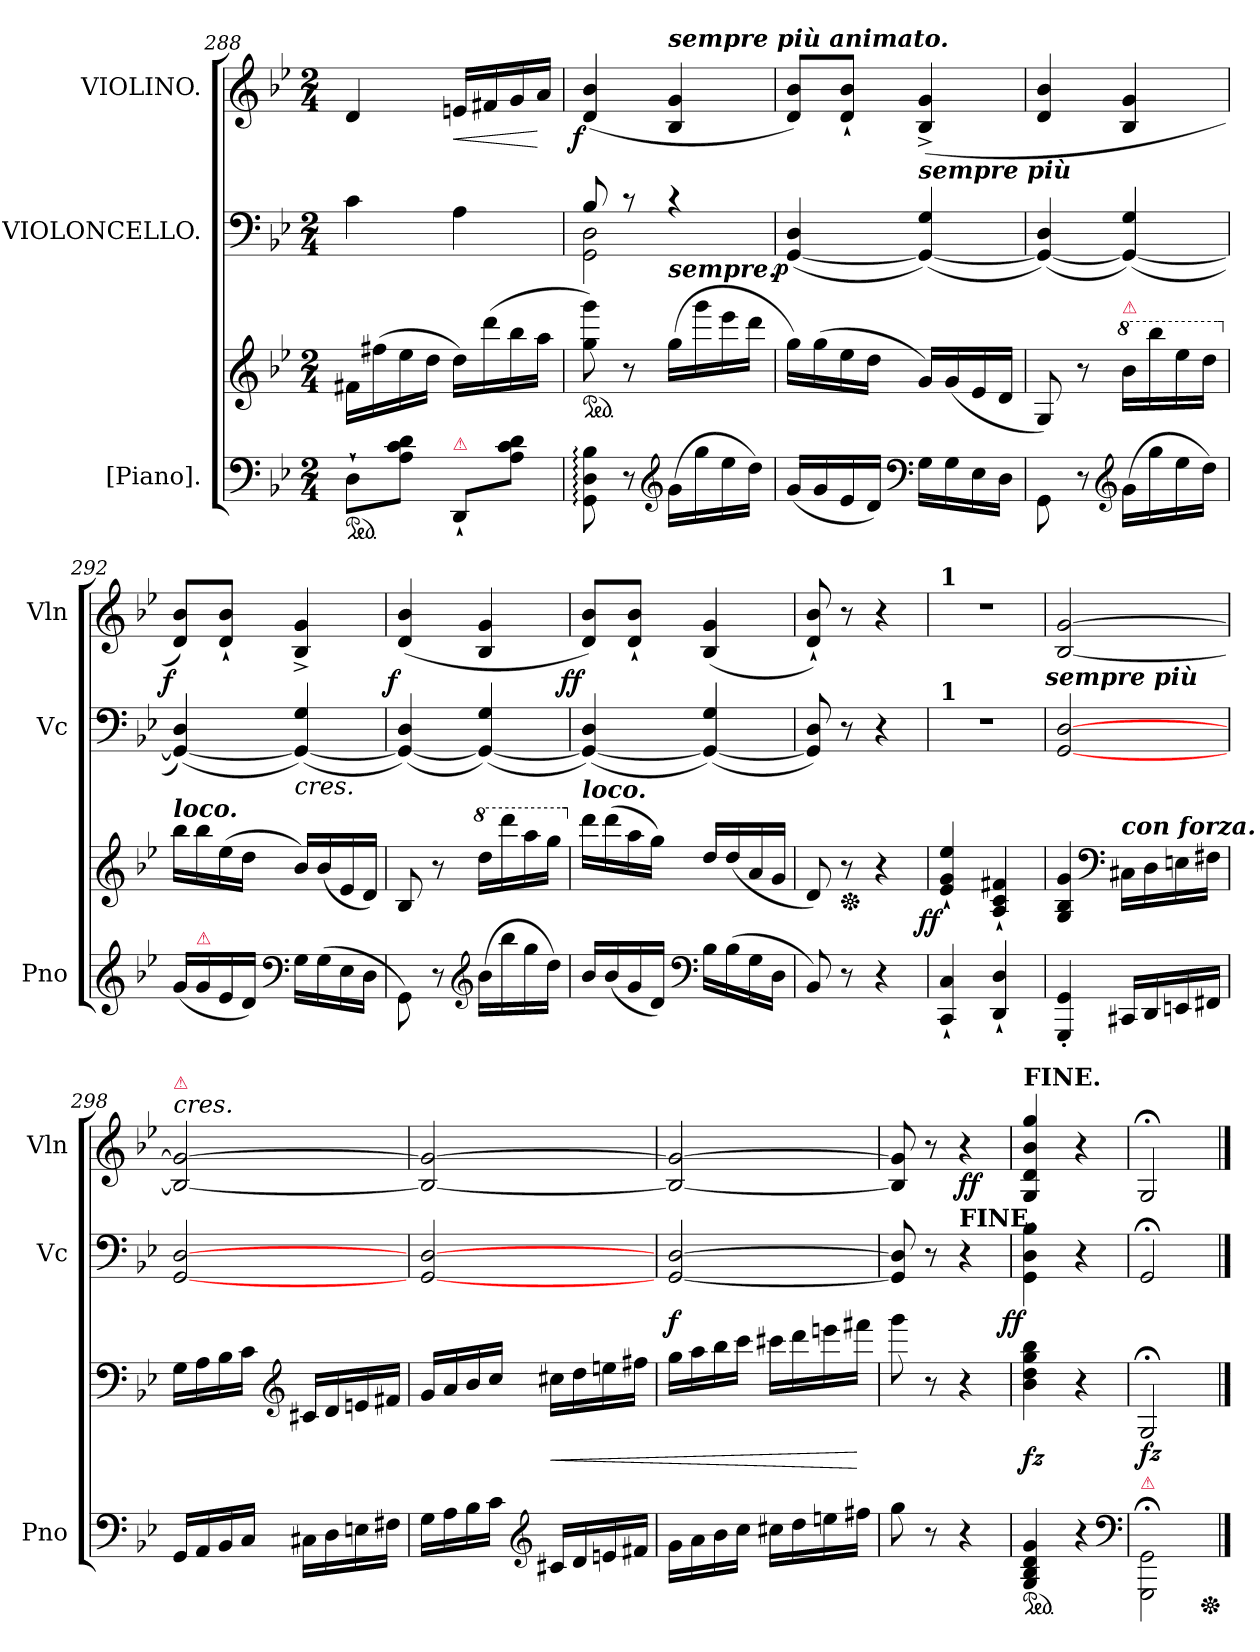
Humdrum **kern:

**kern	**kern	**dynam	**kern	**dynam	**kern	**dynam
*part3	*part3	*part3	*part2	*part2	*part1	*part1
*staff4	*staff3	*staff3/4	*staff2	*staff2	*staff1	*staff1
*I"[Piano].	*	*	*I"VIOLONCELLO.	*	*I"VIOLINO.	*
*I'Pno	*	*	*I'Vc	*	*I'Vln	*
*clefF4	*clefG2	*	*clefF4	*	*clefG2	*
*k[b-e-]	*k[b-e-]	*	*k[b-e-]	*	*k[b-e-]	*
*g:	*g:	*	*g:	*	*g:	*
*M2/4	*M2/4	*	*M2/4	*	*M2/4	*
*ped	*	*	*	*	*	*
=288	=288	=288	=288	=288	=288	=288
8D`>L	16f#XLL	.	4c	.	4d	.
.	(>16ff#X	.	.	.	.	.
8A 8c 8dJ	16ee-	.	.	.	.	.
.	16ddJJ	.	.	.	.	.
!LO:TX:a:B:color=crimson:t=⚠	!	!	!	!	!	!
!	!	!	!	!	!	!LO:HP:b
8DD`>/L	16ddLL)	.	4A	.	16enLL	<
.	(>16ddd	.	.	.	16f#X	.
8A\ 8c\ 8d\J	16bb-	.	.	.	16g	.
.	16aaJJ	.	.	.	16aJJ	[
=289	=289	=289	=289	=289	=289	=289
*	*	*	*^	*	*	*
!	!	!	!	!	!	!	!LO:DY:rj
*	*ped	*	*	*	*	*	*
8GG: 8D: 8B-:	8gg 8ggg)	.	8B-	2GG 2D	.	(<4d 4b-	f
8r	8r	.	8r	.	.	.	.
*clefG2	*	*	*	*	*	*	*
!	!	!	!	!	!	!LO:TX:a:Bi:t=sempre più animato.	!
!	!LO:TX:a:Bi:t=sempre.	!	!	!	!	!	!
(>16gLL	(>16ggLL	.	4r	.	.	4B- 4g	.
16gg	16ggg	.	.	.	.	.	.
16ee-	16eee-	.	.	.	.	.	.
16ddJJ)	16dddJJ	.	.	.	.	.	.
*	*	*	*v	*v	*	*	*
=290	=290	=290	=290	=290	=290	=290
!	!	!	!	!LO:DY:b:rj	!	!
(<16gLL	16ggLL)	.	(>[<4GG 4D	p	8d 8b-L)	.
16g	(>16gg	.	.	.	.	.
16e-	16ee-	.	.	.	8d`< 8b-`<J	.
16dJJ)	16ddJJ	.	.	.	.	.
*clefF4	*	*	*	*	*	*
!	!	!	!LO:TX:a:Bi:t=sempre più	!	!	!
16GLL	16gLL)	.	(>4GG_< 4G)	.	(>4B-^> 4g^>	.
16G	(16g	.	.	.	.	.
16E-	16e-	.	.	.	.	.
16DJJ	16dJJ	.	.	.	.	.
=291	=291	=291	=291	=291	=291	=291
8GG\	8G/)	.	(>4GG_< 4D)	.	4d 4b-	.
8r	8r	.	.	.	.	.
*clefG2	*	*	*	*	*	*
*	*8va	*	*	*	*	*
!	!LO:TX:a:B:color=crimson:t=⚠	!	!	!	!	!
(>16gLL	16bb-LL	.	(>4GG_< 4G)	.	4B- 4g	.
16gg	16bbb-	.	.	.	.	.
16ee-	16eee-	.	.	.	.	.
16ddJJ)	16dddJJ	.	.	.	.	.
=292	=292	=292	=292	=292	=292	=292
*	*X8va	*	*	*	*	*
!	!LO:TX:a:Bi:t=loco.	!	!	!	!	!
!	!	!	!	!	!	!LO:DY:rj
(<16gLL	16bb-LL	.	(>4GG_ 4D)	.	8d 8b-L)	f
!LO:TX:a:B:color=crimson:t=⚠	!	!	!	!	!	!
16g	16bb-	.	.	.	.	.
16e-	(>16ee-	.	.	.	8d`< 8b-`<J	.
16dJJ)	16ddJJ	.	.	.	.	.
*clefF4	*	*	*	*	*	*
!	!	!	!LO:TX:b:i:t=cres.	!	!	!
16GLL	16b-LL)	.	(>4GG_< 4G)	.	4B-^> 4g^>	.
(>16G	(<16b-	.	.	.	.	.
16E-	16e-	.	.	.	.	.
16DJJ	16dJJ)	.	.	.	.	.
=293	=293	=293	=293	=293	=293	=293
!	!	!	!	!	!	!LO:DY:rj
8GG\)	8B-/	.	(>4GG_< 4D)	.	(>4d 4b-	f
8r	8r	.	.	.	.	.
*clefG2	*	*	*	*	*	*
*	*8va	*	*	*	*	*
(>16b-LL	16ddd\LL	.	(>4GG_< 4G)	.	4B- 4g	.
16bb-	16dddd	.	.	.	.	.
16gg	16aaa	.	.	.	.	.
16ddJJ)	16gggJJ	.	.	.	.	.
=294	=294	=294	=294	=294	=294	=294
*	*X8va	*	*	*	*	*
!	!LO:TX:a:Bi:t=loco.	!	!	!	!	!
!	!	!	!	!	!	!LO:DY:rj
16b-LL	16dddLL	.	(>4GG_< 4D)	.	8d 8b-L)	ff
(<16b-	(>16ddd	.	.	.	.	.
16g	16aa	.	.	.	8d`< 8b-`<J	.
16dJJ)	16ggJJ)	.	.	.	.	.
*clefF4	*	*	*	*	*	*
16B-LL	16dd/LL	.	(>4GG_ 4G)	.	(<4B- 4g	.
(>16B-	(<16dd	.	.	.	.	.
16G	16a	.	.	.	.	.
16DJJ	16gJJ	.	.	.	.	.
=295	=295	=295	=295	=295	=295	=295
8BB-)	8d)	.	8GG] 8D)	.	8d`< 8b-`<)	.
*	*Xped	*	*	*	*	*
8r	8r	.	8r	.	8r	.
4r	4r	.	4r	.	4r	.
=296	=296	=296	=296	=296	=296	=296
!	!	!	!	!	!LO:TX:a:B:t=1	!
!	!	!	!LO:TX:a:B:t=1	!	!	!
!	!	!LO:DY:rj	!	!	!	!
4CC`< 4C`<	4e-`</ 4g`</ 4ee-`</	ff	2r	.	2rdd	.
4DD`< 4D`<	4A`</ 4c`</ 4f#X`</	.	.	.	.	.
!	!	!	!LO:TX:a:Bi:t=sempre più	!	!	!
=297	=297	=297	=297	=297	=297	=297
4GGG'< 4GG'<	4G/ 4B-/ 4g/	.	[<2GG [>2D	.	[<2B- [>2g	.
*	*clefF4	*	*	*	*	*
!	!LO:TX:a:Bi:t=con forza.	!	!	!	!	!
16CC#XLL	16C#X\LL	.	.	.	.	.
16DD	16D	.	.	.	.	.
16EEn	16En	.	.	.	.	.
16FF#XJJ	16F#XJJ	.	.	.	.	.
=298	=298	=298	=298	=298	=298	=298
!	!	!	!	!	!LO:TX:a:i:t=cres.	!
!	!	!	!	!	!LO:TX:a:color=crimson:t=⚠	!
16GGLL	16GLL	.	[<2GG [>2D	.	2B-_< 2g_>	.
16AA	16A	.	.	.	.	.
16BB-	16B-	.	.	.	.	.
16CJJ	16cJJ	.	.	.	.	.
*	*clefG2	*	*	*	*	*
16C#X\LL	16c#XLL	.	.	.	.	.
16D	16d	.	.	.	.	.
16En	16en	.	.	.	.	.
16F#XJJ	16f#XJJ	.	.	.	.	.
=299	=299	=299	=299	=299	=299	=299
16GLL	16gLL	.	[<2GG [>2D	.	2B-_ 2g_>	.
16A	16a	.	.	.	.	.
16B-	16b-	.	.	.	.	.
16cJJ	16ccJJ	.	.	.	.	.
*clefG2	*	*	*	*	*	*
16c#XLL	16cc#XLL	<	.	.	.	.
16d	16dd	.	.	.	.	.
16en	16een	.	.	.	.	.
16f#XJJ	16ff#XJJ	.	.	.	.	.
=300	=300	=300	=300	=300	=300	=300
!	!	!	!	!LO:DY:b	!	!
16g\LL	16ggLL	.	[2GG [2D	f	2B-_ 2g_	.
16a	16aa	.	.	.	.	.
16b-	16bb-	.	.	.	.	.
16ccJJ	16cccJJ	.	.	.	.	.
16cc#XLL	16ccc#XLL	.	.	.	.	.
16dd	16ddd	.	.	.	.	.
16een	16eeen	.	.	.	.	.
16ff#XJJ	16fff#XJJ	[	.	.	.	.
=301	=301	=301	=301	=301	=301	=301
8gg	8ggg	.	8GG] 8D]	.	8B-] 8g]	.
8r	8r	.	8r	.	8r	.
!	!	!	!LO:TX:a:B:t=FINE.	!	!	!
4r	4r	.	4r	.	4r	ff
=302	=302	=302	=302	=302	=302	=302
!	!	!	!	!	!LO:TX:a:B:t=FINE.	!
!LO:TX:a:B:t=FINE.	!	!	!	!	!	!
!	!	!	!	!LO:DY:b:rj	!	!
*ped	*	*	*	*	*	*
4G 4B- 4d 4g	4b- 4dd 4gg 4bb-	fz	4GG\ 4D\ 4B-\	ff	4G/ 4d/ 4b-/ 4gg/	.
4r	4r	.	4r	.	4r	.
*clefF4	*	*	*	*	*	*
=303	=303	=303	=303	=303	=303	=303
!LO:TX:a:color=crimson:t=⚠	!	!	!	!	!	!
2GGG;\ 2GG;\	2G;</	fz	2GG;/	.	2G;</	.
*Xped	*	*	*	*	*	*
==	==	==	==	==	==	==
*-	*-	*-	*-	*-	*-	*-
